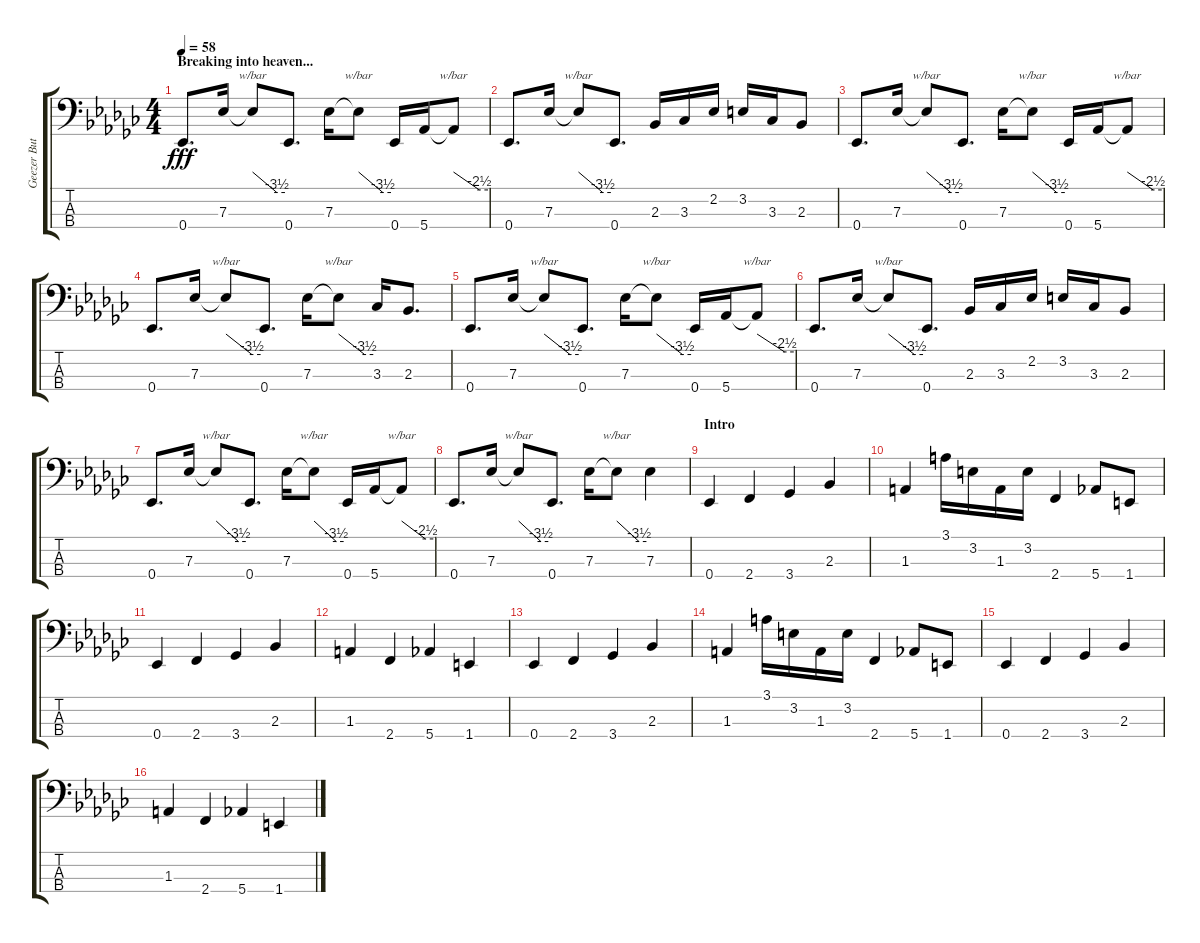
\track ("Geezer Butler" "Geezer But") {instrument electricbassfinger}
\staff {score tabs}
\tuning (Gb2 Db2 Ab1 Eb1) {hide}
\ts (4 4)
\section ("" "Breaking into heaven...")
\tempo 58
\clef f4
\ks ebminor
0.4.8{d dy fff} 7.3.16 7.3{t}.8{tbe (custom default 0 0 45 -14 60 -14)} 0.4.8{d} 7.3.16 7.3{t}.8{tbe (custom default 0 0 45 -14 60 -14)} 0.4.16 5.4.16 5.4{t}.8{tbe (custom default 0 0 45 -10 60 -10)} |
0.4.8{d} 7.3.16 7.3{t}.8{tbe (custom default 0 0 45 -14 60 -14)} 0.4.8{d} 2.3.16 3.3.16 2.2.16 3.2.16 3.3.16 2.3.8 |
0.4.8{d} 7.3.16 7.3{t}.8{tbe (custom default 0 0 45 -14 60 -14)} 0.4.8{d} 7.3.16 7.3{t}.8{tbe (custom default 0 0 45 -14 60 -14)} 0.4.16 5.4.16 5.4{t}.8{tbe (custom default 0 0 45 -10 60 -10)} |
0.4.8{d} 7.3.16 7.3{t}.8{tbe (custom default 0 0 45 -14 60 -14)} 0.4.8{d} 7.3.16 7.3{t}.8{tbe (custom default 0 0 45 -14 60 -14)} 3.3.16 2.3.8{d} |
0.4.8{d} 7.3.16 7.3{t}.8{tbe (custom default 0 0 45 -14 60 -14)} 0.4.8{d} 7.3.16 7.3{t}.8{tbe (custom default 0 0 45 -14 60 -14)} 0.4.16 5.4.16 5.4{t}.8{tbe (custom default 0 0 45 -10 60 -10)} |
0.4.8{d} 7.3.16 7.3{t}.8{tbe (custom default 0 0 45 -14 60 -14)} 0.4.8{d} 2.3.16 3.3.16 2.2.16 3.2.16 3.3.16 2.3.8 |
0.4.8{d} 7.3.16 7.3{t}.8{tbe (custom default 0 0 45 -14 60 -14)} 0.4.8{d} 7.3.16 7.3{t}.8{tbe (custom default 0 0 45 -14 60 -14)} 0.4.16 5.4.16 5.4{t}.8{tbe (custom default 0 0 45 -10 60 -10)} |
0.4.8{d} 7.3.16 7.3{t}.8{tbe (custom default 0 0 45 -14 60 -14)} 0.4.8{d} 7.3.16 7.3{t}.8{tbe (custom default 0 0 45 -14 60 -14)} 7.3.4 |
\section ("" "Intro")
0.4.4 2.4.4 3.4.4 2.3.4 |
1.3.4 3.1.16 3.2.16 1.3.16 3.2.16 2.4.4 5.4.8 1.4.8 |
0.4.4 2.4.4 3.4.4 2.3.4 |
1.3.4 2.4.4 5.4.4 1.4.4 |
0.4.4 2.4.4 3.4.4 2.3.4 |
1.3.4 3.1.16 3.2.16 1.3.16 3.2.16 2.4.4 5.4.8 1.4.8 |
0.4.4 2.4.4 3.4.4 2.3.4 |
1.3.4 2.4.4 5.4.4 1.4.4
